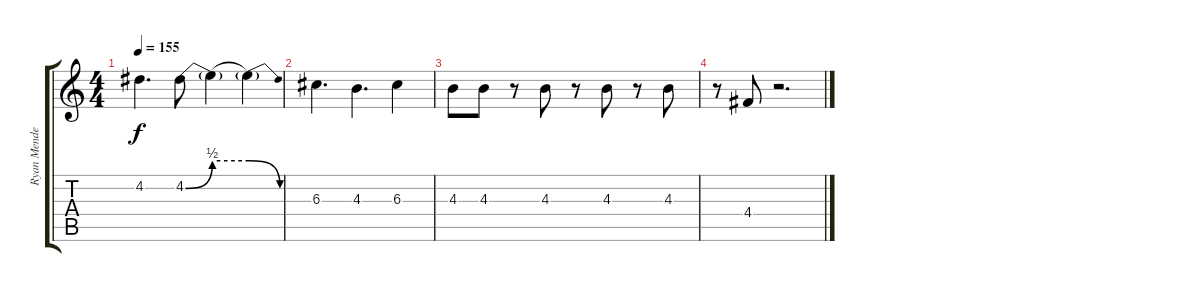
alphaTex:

\track ("Ryan Mendez - Lead Guitar" "Ryan Mende") {instrument acousticguitarsteel}
\staff {score tabs}
\tuning (E4 B3 G3 D3 A2 E2) {hide}
\ts (4 4)
\tempo 155
\clef g2
\ks c
4.2.4{d dy f} 4.2{be (bend 0 0 60 2)}.8 4.2{be (hold 0 2 60 2) t}.4 4.2{be (release 0 2 60 0) t}.4 |
6.3.4{d} 4.3.4{d} 6.3.4 |
4.3.8 4.3.8 r.8 4.3.8 r.8 4.3.8 r.8 4.3.8 |
r.8 4.4.8 r.2{d}
